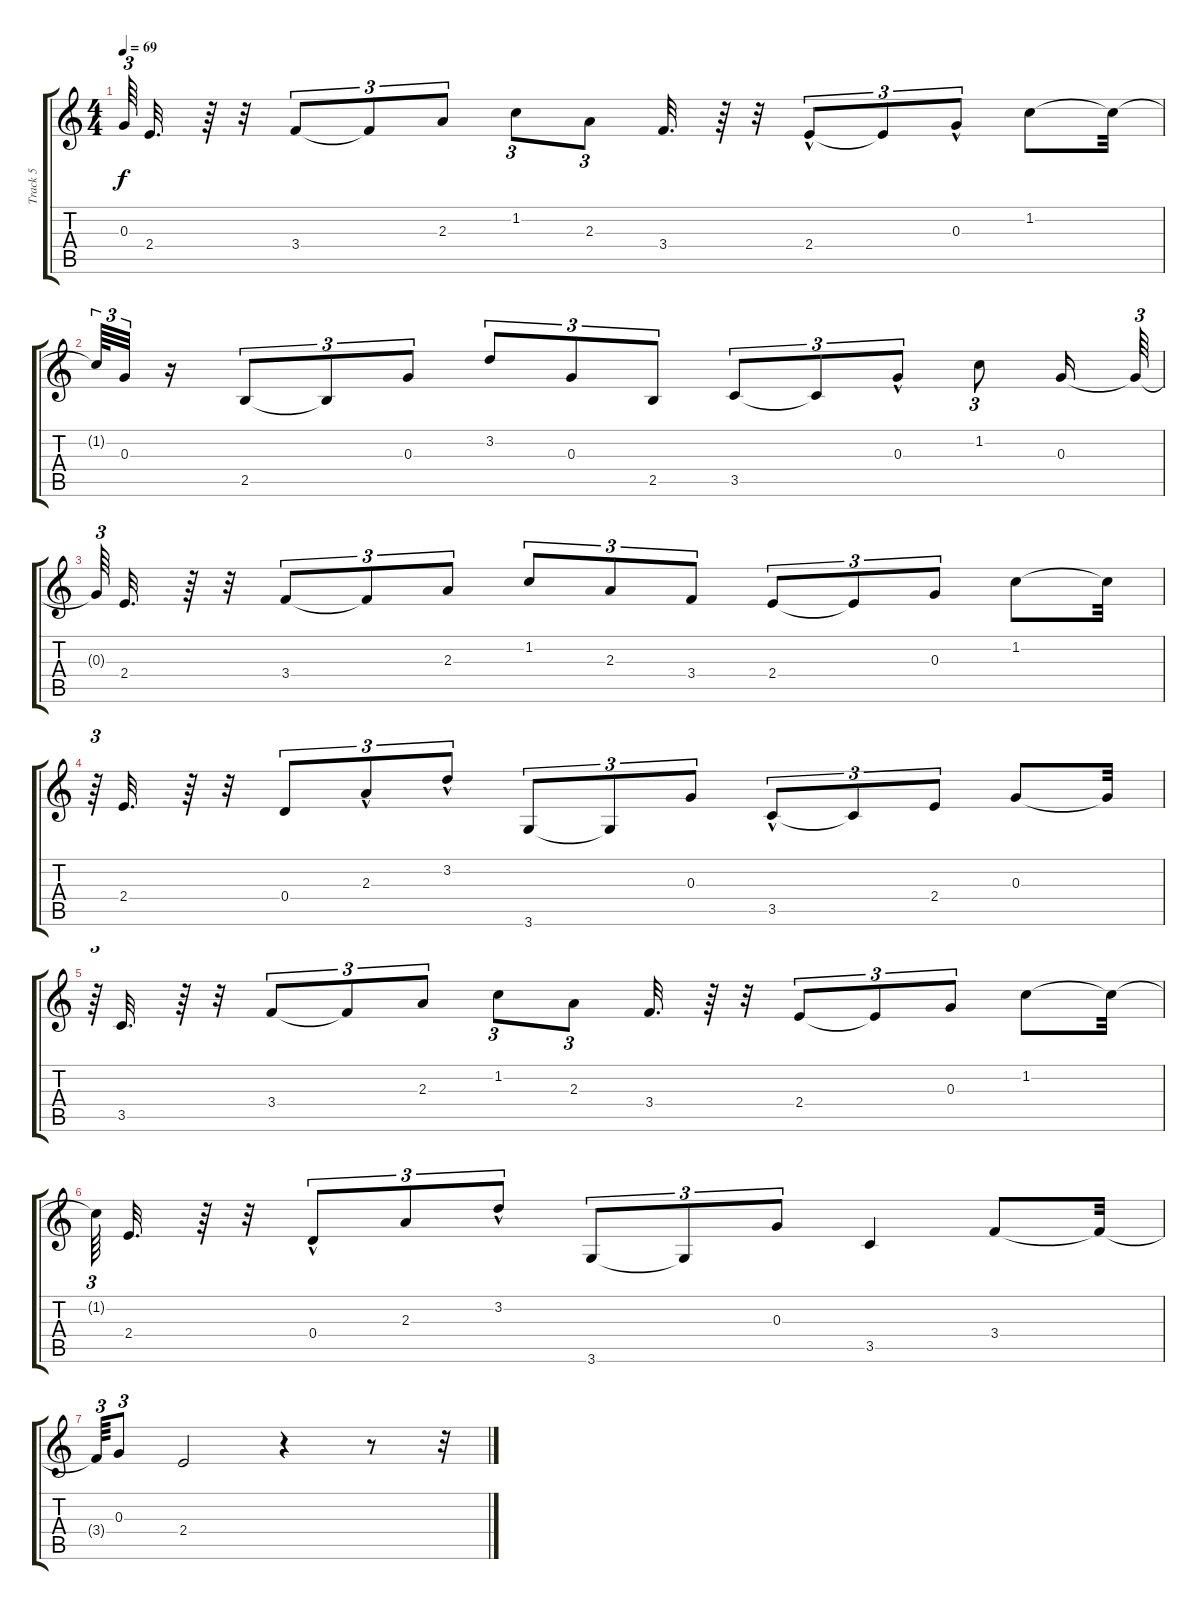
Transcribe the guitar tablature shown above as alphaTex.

\track ("Track 5" "Track 5") {instrument acousticguitarsteel}
\staff {score tabs}
\tuning (E4 B3 G3 D3 A2 E2) {hide}
\ts (4 4)
\tempo 69
\clef g2
\ks c
0.3{t}.64{tu (3 2) dy f} 2.4.32{d} r.64 r.32 3.4.8{tu (3 2)} 3.4{t}.8{tu (3 2)} 2.3.8{tu (3 2)} 1.2.8{tu (3 2)} 2.3.8{tu (3 2)} 3.4.32{d} r.64 r.32 2.4{hac}.8{tu (3 2)} 2.4{t}.8{tu (3 2)} 0.3{hac}.8{tu (3 2)} 1.2.8 1.2{t}.32 |
1.2{t}.64{tu (3 2)} 0.3.32{tu (3 2)} r.16 2.5.8{tu (3 2)} 2.5{t}.8{tu (3 2)} 0.3.8{tu (3 2)} 3.2.8{tu (3 2)} 0.3.8{tu (3 2)} 2.5.8{tu (3 2)} 3.5.8{tu (3 2)} 3.5{t}.8{tu (3 2)} 0.3{hac}.8{tu (3 2)} 1.2.8{tu (3 2)} 0.3.16 0.3{t}.64{tu (3 2)} |
0.3{t}.64{tu (3 2)} 2.4.32{d} r.64 r.32 3.4.8{tu (3 2)} 3.4{t}.8{tu (3 2)} 2.3.8{tu (3 2)} 1.2.8{tu (3 2)} 2.3.8{tu (3 2)} 3.4.8{tu (3 2)} 2.4.8{tu (3 2)} 2.4{t}.8{tu (3 2)} 0.3.8{tu (3 2)} 1.2.8 1.2{t}.32 |
r.64{tu (3 2)} 2.4.32{d} r.64 r.32 0.4.8{tu (3 2)} 2.3{hac}.8{tu (3 2)} 3.2{hac}.8{tu (3 2)} 3.6.8{tu (3 2)} 3.6{t}.8{tu (3 2)} 0.3.8{tu (3 2)} 3.5{hac}.8{tu (3 2)} 3.5{t}.8{tu (3 2)} 2.4.8{tu (3 2)} 0.3.8 0.3{t}.32 |
r.64{tu (3 2)} 3.5.32{d} r.64 r.32 3.4.8{tu (3 2)} 3.4{t}.8{tu (3 2)} 2.3.8{tu (3 2)} 1.2.8{tu (3 2)} 2.3.8{tu (3 2)} 3.4.32{d} r.64 r.32 2.4.8{tu (3 2)} 2.4{t}.8{tu (3 2)} 0.3.8{tu (3 2)} 1.2.8 1.2{t}.32 |
1.2{t}.64{tu (3 2)} 2.4.32{d} r.64 r.32 0.4{hac}.8{tu (3 2)} 2.3.8{tu (3 2)} 3.2{hac}.8{tu (3 2)} 3.6.8{tu (3 2)} 3.6{t}.8{tu (3 2)} 0.3.8{tu (3 2)} 3.5.4 3.4.8 3.4{t}.32 |
3.4{t}.64{tu (3 2)} 0.3.8{tu (3 2)} 2.4.2 r.4 r.8 r.32
